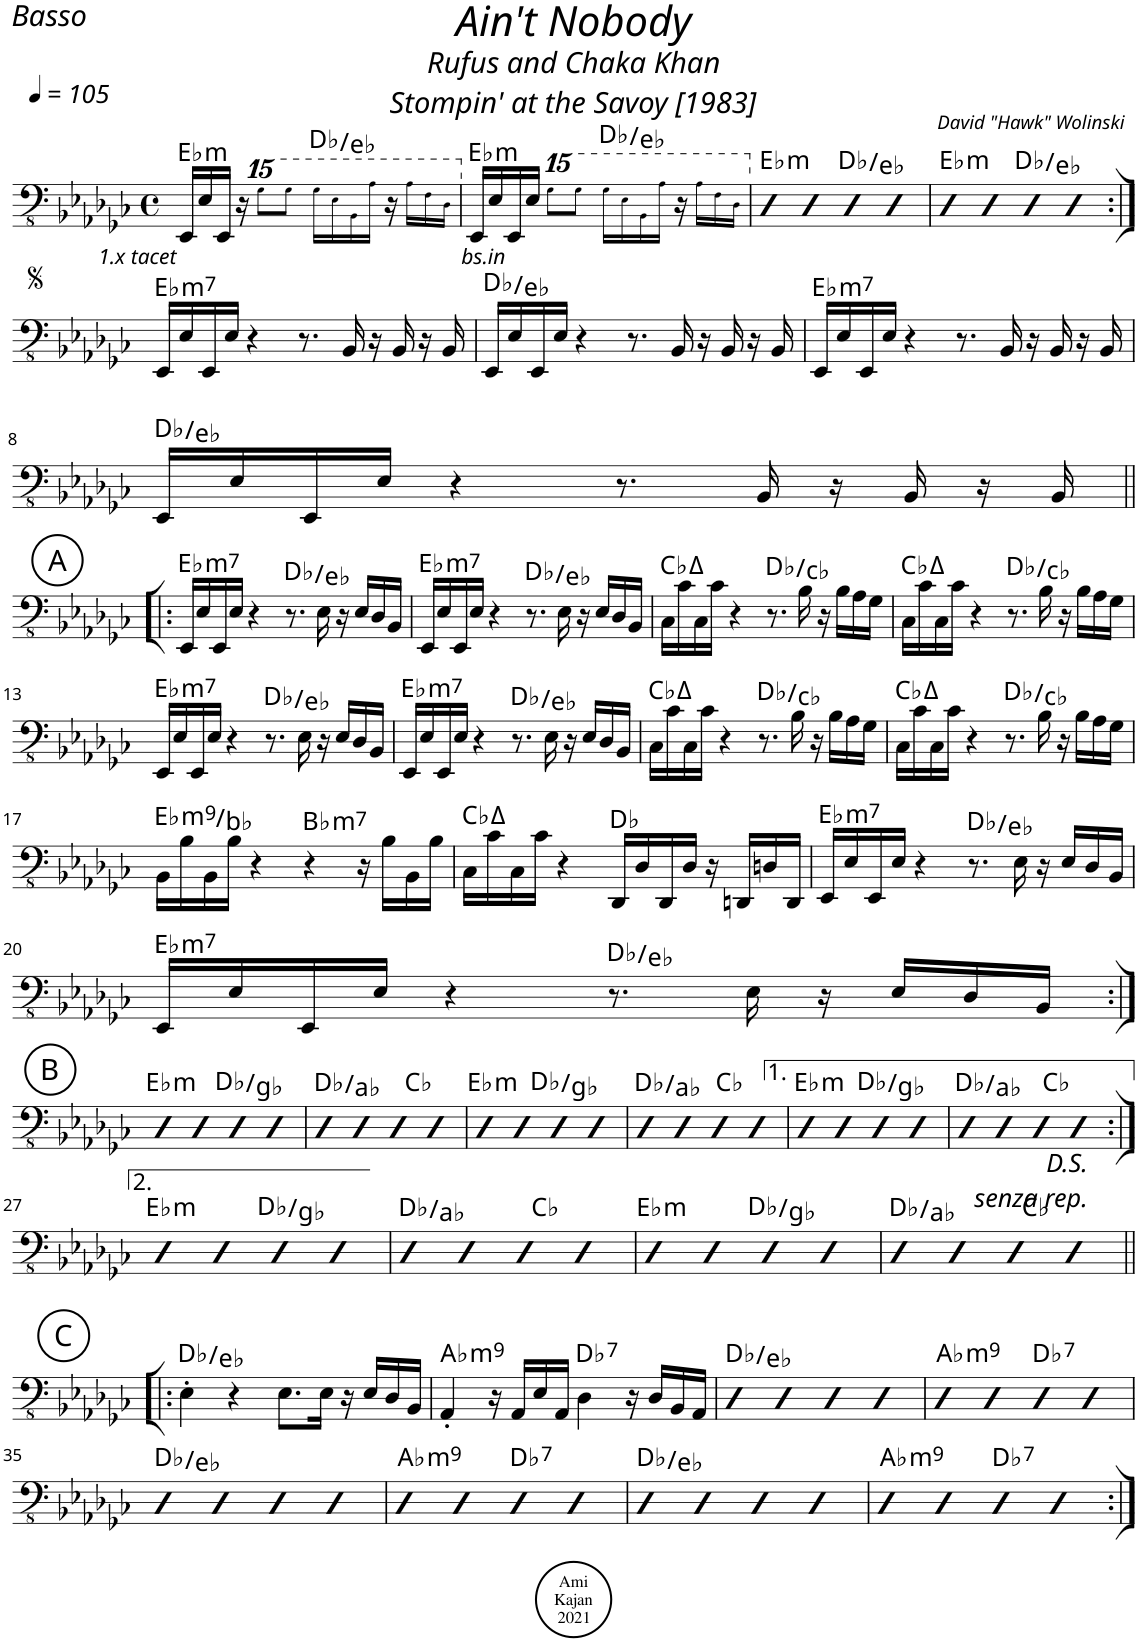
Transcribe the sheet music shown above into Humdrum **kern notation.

**kern	**harte
*part1	*part1
*staff1	*
*I"Acoustic Bass	*
*I'Bass	*
*clefFv4	*
*k[b-e-a-d-g-c-]	*
*M4/4	*
*met(c)	*
*MM105	*
=1	=1
!LO:TX:b:i:t=1.x tacet	!LO:H:kt=m
16EEE-/LL	Eb:min
16EE-/	.
16EEE-/JJ	.
16r	.
*15ma	*
8g-!\L	.
8g-!\J	.
16g-!\LL	Db:maj/2
16e-!\	.
16B-!\	.
16a-!\JJ	.
16r	.
16a-!\LL	.
16f!\	.
16d-!\JJ	.
=2	=2
*X15ma	*
!LO:TX:b:i:t=bs.in	!LO:H:kt=m
16EEE-/LL	Eb:min
16EE-/	.
16EEE-/	.
16EE-/JJ	.
*15ma	*
8g-!\L	.
8g-!\J	.
16g-!\LL	Db:maj/2
16e-!\	.
16B-!\	.
16a-!\JJ	.
16r	.
16a-!\LL	.
16f!\	.
16d-!\JJ	.
=3	=3
*X15ma	*
!	!LO:H:kt=m
4DD-	Eb:min
4DD-	.
4DD-	Db:maj/2
4DD-	.
=4	=4
!	!LO:H:kt=m
4DD-	Eb:min
4DD-	.
4DD-	Db:maj/2
4DD-	.
!!LO:LB:g=z
=5:|!	=5:|!
!	!LO:H:kt=m7
16EEE-/LL	Eb:min7
16EE-/	.
16EEE-/	.
16EE-/JJ	.
4r	.
8.r	.
16BBB-/	.
16r	.
16BBB-/	.
16r	.
16BBB-/	.
=6	=6
16EEE-/LL	Db:maj/2
16EE-/	.
16EEE-/	.
16EE-/JJ	.
4r	.
8.r	.
16BBB-/	.
16r	.
16BBB-/	.
16r	.
16BBB-/	.
=7	=7
!	!LO:H:kt=m7
16EEE-/LL	Eb:min7
16EE-/	.
16EEE-/	.
16EE-/JJ	.
4r	.
8.r	.
16BBB-/	.
16r	.
16BBB-/	.
16r	.
16BBB-/	.
!!LO:LB:g=z
=8	=8
16EEE-/LL	Db:maj/2
16EE-/	.
16EEE-/	.
16EE-/JJ	.
4r	.
8.r	.
16BBB-/	.
16r	.
16BBB-/	.
16r	.
16BBB-/	.
!!LO:LB:g=z
!!LO:REH:place=s1:a:cj:enc=circle:fs=14:t=A
=9!|:	=9!|:
!	!LO:H:kt=m7
16EEE-/LL	Eb:min7
16EE-/	.
16EEE-/	.
16EE-/JJ	.
4r	.
8.r	Db:maj/2
16EE-\	.
16r	.
16EE-/LL	.
16DD-/	.
16BBB-/JJ	.
=10	=10
!	!LO:H:kt=m7
16EEE-/LL	Eb:min7
16EE-/	.
16EEE-/	.
16EE-/JJ	.
4r	.
8.r	Db:maj/2
16EE-\	.
16r	.
16EE-/LL	.
16DD-/	.
16BBB-/JJ	.
=11	=11
16CC-\LL	Cb:maj
16C-\	.
16CC-\	.
16C-\JJ	.
4r	.
8.r	Db:maj/b7
16BB-\	.
16r	.
16BB-\LL	.
16AA-\	.
16GG-\JJ	.
=12	=12
16CC-\LL	Cb:maj
16C-\	.
16CC-\	.
16C-\JJ	.
4r	.
8.r	Db:maj/b7
16BB-\	.
16r	.
16BB-\LL	.
16AA-\	.
16GG-\JJ	.
!!LO:LB:g=z
=13	=13
!	!LO:H:kt=m7
16EEE-/LL	Eb:min7
16EE-/	.
16EEE-/	.
16EE-/JJ	.
4r	.
8.r	Db:maj/2
16EE-\	.
16r	.
16EE-/LL	.
16DD-/	.
16BBB-/JJ	.
=14	=14
!	!LO:H:kt=m7
16EEE-/LL	Eb:min7
16EE-/	.
16EEE-/	.
16EE-/JJ	.
4r	.
8.r	Db:maj/2
16EE-\	.
16r	.
16EE-/LL	.
16DD-/	.
16BBB-/JJ	.
=15	=15
16CC-\LL	Cb:maj
16C-\	.
16CC-\	.
16C-\JJ	.
4r	.
8.r	Db:maj/b7
16BB-\	.
16r	.
16BB-\LL	.
16AA-\	.
16GG-\JJ	.
=16	=16
16CC-\LL	Cb:maj
16C-\	.
16CC-\	.
16C-\JJ	.
4r	.
8.r	Db:maj/b7
16BB-\	.
16r	.
16BB-\LL	.
16AA-\	.
16GG-\JJ	.
!!LO:LB:g=z
=17	=17
!	!LO:H:kt=m9
16BBB-\LL	Eb:min9/5
16BB-\	.
16BBB-\	.
16BB-\JJ	.
4r	.
!	!LO:H:kt=m7
4r	Bb:min7
16r	.
16BB-\LL	.
16BBB-\	.
16BB-\JJ	.
=18	=18
16CC-\LL	Cb:maj
16C-\	.
16CC-\	.
16C-\JJ	.
4r	.
16DDD-/LL	Db:maj
16DD-/	.
16DDD-/	.
16DD-/JJ	.
16r	.
16DDDn/LL	.
16DDn/	.
16DDD/JJ	.
=19	=19
!	!LO:H:kt=m7
16EEE-/LL	Eb:min7
16EE-/	.
16EEE-/	.
16EE-/JJ	.
4r	.
8.r	Db:maj/2
16EE-\	.
16r	.
16EE-/LL	.
16DD-/	.
16BBB-/JJ	.
!!LO:LB:g=z
=20	=20
!	!LO:H:kt=m7
16EEE-/LL	Eb:min7
16EE-/	.
16EEE-/	.
16EE-/JJ	.
4r	.
8.r	Db:maj/2
16EE-\	.
16r	.
16EE-/LL	.
16DD-/	.
16BBB-/JJ	.
!!LO:LB:g=z
!!LO:REH:place=s1:a:cj:enc=circle:fs=14:t=B
=21:|!	=21:|!
!	!LO:H:kt=m
4DD-	Eb:min
4DD-	.
4DD-	Db:maj/4
4DD-	.
=22	=22
4DD-	Db:maj/5
4DD-	.
4DD-	Cb:maj
4DD-	.
=23	=23
!	!LO:H:kt=m
4DD-	Eb:min
4DD-	.
4DD-	Db:maj/4
4DD-	.
=24	=24
4DD-	Db:maj/5
4DD-	.
4DD-	Cb:maj
4DD-	.
=25	=25
!	!LO:H:kt=m
4DD-	Eb:min
4DD-	.
4DD-	Db:maj/4
4DD-	.
=26	=26
4DD-	Db:maj/5
4DD-	.
4DD-	Cb:maj
4DD-	.
!!LO:LB:g=z
=27:|!	=27:|!
!	!LO:H:kt=m
4DD-	Eb:min
4DD-	.
4DD-	Db:maj/4
4DD-	.
=28	=28
4DD-	Db:maj/5
4DD-	.
4DD-	Cb:maj
4DD-	.
=29	=29
!	!LO:H:kt=m
4DD-	Eb:min
4DD-	.
4DD-	Db:maj/4
4DD-	.
=30	=30
4DD-	Db:maj/5
4DD-	.
4DD-	Cb:maj
4DD-	.
!!LO:LB:g=z
!!LO:REH:place=s1:a:cj:enc=circle:fs=14:t=C
=31!|:	=31!|:
4EE-'\	Db:maj/2
4r	.
8.EE-\L	.
16EE-\Jk	.
16r	.
16EE-/LL	.
16DD-/	.
16BBB-/JJ	.
=32	=32
!	!LO:H:kt=m9
4AAA-'/	Ab:min9
16r	.
16AAA-/LL	.
16EE-/	.
16AAA-/JJ	.
!	!LO:H:kt=7
4DD-\	Db:7
16r	.
16DD-/LL	.
16BBB-/	.
16AAA-/JJ	.
=33	=33
4DD-	Db:maj/2
4DD-	.
4DD-	.
4DD-	.
=34	=34
!	!LO:H:kt=m9
4DD-	Ab:min9
4DD-	.
!	!LO:H:kt=7
4DD-	Db:7
4DD-	.
!!LO:LB:g=z
=35	=35
4DD-	Db:maj/2
4DD-	.
4DD-	.
4DD-	.
=36	=36
!	!LO:H:kt=m9
4DD-	Ab:min9
4DD-	.
!	!LO:H:kt=7
4DD-	Db:7
4DD-	.
=37	=37
4DD-	Db:maj/2
4DD-	.
4DD-	.
4DD-	.
=38	=38
!	!LO:H:kt=m9
4DD-	Ab:min9
4DD-	.
!	!LO:H:kt=7
4DD-	Db:7
4DD-	.
=:|!	=:|!
*-	*-
